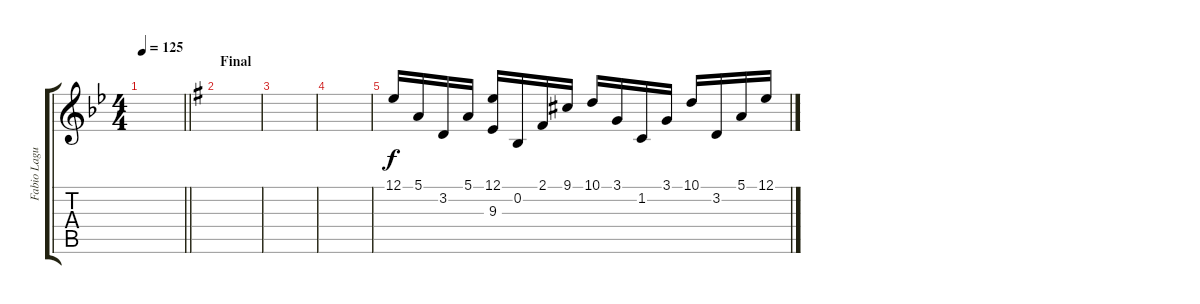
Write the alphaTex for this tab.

\track ("Fabio Laguna" "Fabio Lagu") {instrument acousticgrandpiano}
\staff {score tabs}
\tuning (E4 B3 G3 D3 A2 E2) {hide}
\ts (4 4)
\tempo 125
\clef g2
\barLineRight lightlight
\ks bb
|
\section ("" "Final")
\ks eminor
|
|
|
12.1.16 5.1.16 3.2.16 5.1.16 (12.1 9.3).16 0.2.16 2.1.16 9.1.16 10.1.16 3.1.16 1.2.16 3.1.16 10.1.16 3.2.16 5.1.16 12.1.16
